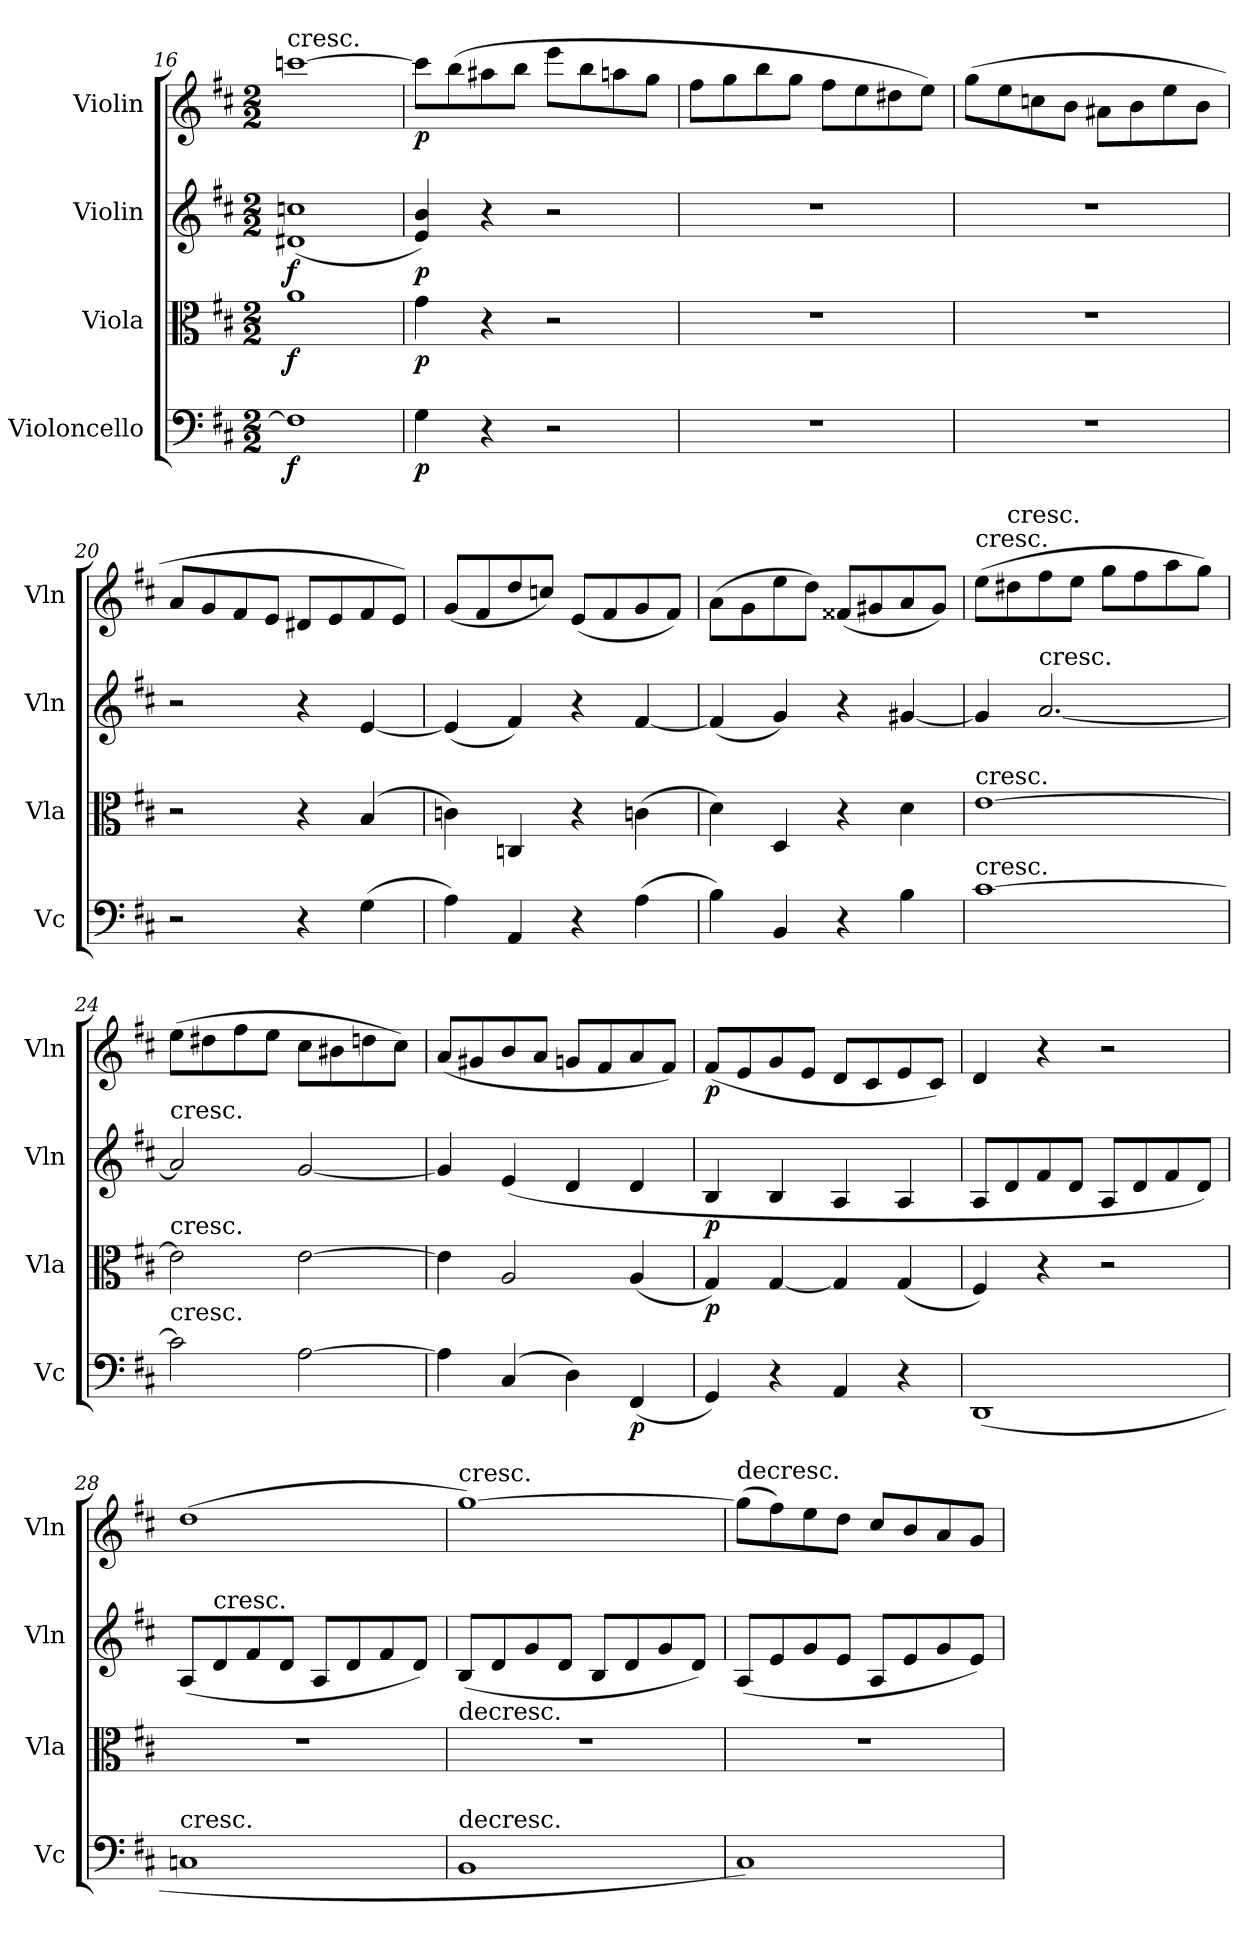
**kern	**dynam	**kern	**dynam	**kern	**dynam	**kern	**dynam
*part4	*part4	*part3	*part3	*part2	*part2	*part1	*part1
*staff4	*staff4	*staff3	*staff3	*staff2	*staff2	*staff1	*staff1
*I"Violoncello	*	*I"Viola	*	*I"Violin	*	*I"Violin	*
*I'Vc	*	*I'Vla	*	*I'Vln	*	*I'Vln	*
*clefF4	*	*clefC3	*	*clefG2	*	*clefG2	*
*k[f#c#]	*	*k[f#c#]	*	*k[f#c#]	*	*k[f#c#]	*
*M2/2	*	*M2/2	*	*M2/2	*	*M2/2	*
=16	=16	=16	=16	=16	=16	=16	=16
!	!	!	!	!	!	!LO:TX:t=cresc.	!
1F#]	f	1a	f	(1d#X 1ccn	f	[1cccn	.
=17	=17	=17	=17	=17	=17	=17	=17
4G\	p	4g\	p	4e/ 4b/)	p	8ccc\L]	p
.	.	.	.	.	.	(8bb\	.
4r	.	4r	.	4r	.	8aa#X\	.
.	.	.	.	.	.	8bb\J	.
2r	.	2r	.	2r	.	8eee\L	.
.	.	.	.	.	.	8bb\	.
.	.	.	.	.	.	8aan\	.
.	.	.	.	.	.	8gg\J	.
=18	=18	=18	=18	=18	=18	=18	=18
1r	.	1r	.	1r	.	8ff#\L	.
.	.	.	.	.	.	8gg\	.
.	.	.	.	.	.	8bb\	.
.	.	.	.	.	.	8gg\J	.
.	.	.	.	.	.	8ff#\L	.
.	.	.	.	.	.	8ee\	.
.	.	.	.	.	.	8dd#X\	.
.	.	.	.	.	.	8ee\J)	.
=19	=19	=19	=19	=19	=19	=19	=19
1r	.	1r	.	1r	.	(8gg\L	.
.	.	.	.	.	.	8ee\	.
.	.	.	.	.	.	8ccn\	.
.	.	.	.	.	.	8b\J	.
.	.	.	.	.	.	8a#X\L	.
.	.	.	.	.	.	8b\	.
.	.	.	.	.	.	8ee\	.
.	.	.	.	.	.	8b\J	.
=20	=20	=20	=20	=20	=20	=20	=20
2r	.	2r	.	2r	.	8a/L	.
.	.	.	.	.	.	8g/	.
.	.	.	.	.	.	8f#/	.
.	.	.	.	.	.	8e/J	.
4r	.	4r	.	4r	.	8d#X/L	.
.	.	.	.	.	.	8e/	.
(4G\	.	(4B/	.	[4e/	.	8f#/	.
.	.	.	.	.	.	8e/J)	.
=21	=21	=21	=21	=21	=21	=21	=21
4A\)	.	4cn\)	.	(4e/]	.	(8g/L	.
.	.	.	.	.	.	8f#/	.
4AA/	.	4Cn/	.	4f#/)	.	8dd/	.
.	.	.	.	.	.	8ccn/J)	.
4r	.	4r	.	4r	.	(8e/L	.
.	.	.	.	.	.	8f#/	.
(4A\	.	(4cn\	.	[4f#/	.	8g/	.
.	.	.	.	.	.	8f#/J)	.
=22	=22	=22	=22	=22	=22	=22	=22
4B\)	.	4d\)	.	(4f#/]	.	(8a\L	.
.	.	.	.	.	.	8g\	.
4BB/	.	4D/	.	4g/)	.	8ee\	.
.	.	.	.	.	.	8dd\J)	.
4r	.	4r	.	4r	.	(8f##X/L	.
.	.	.	.	.	.	8g#X/	.
4B\	.	4d\	.	[4g#X/	.	8a/	.
.	.	.	.	.	.	8g#/J)	.
=23	=23	=23	=23	=23	=23	=23	=23
!	!	!	!	!	!	!LO:TX:t=cresc.	!
!	!	!LO:TX:t=cresc.	!	!	!	!	!
!LO:TX:t=cresc.	!	!	!	!	!	!	!
[1c#	.	[1e	.	4g#/]	.	(8ee\L	.
!	!	!	!	!	!	!LO:TX:t=cresc.	!
.	.	.	.	.	.	8dd#X\	.
!	!	!	!	!LO:TX:t=cresc.	!	!	!
.	.	.	.	[2.a/	.	8ff#\	.
.	.	.	.	.	.	8ee\J	.
.	.	.	.	.	.	8gg\L	.
.	.	.	.	.	.	8ff#\	.
.	.	.	.	.	.	8aa\	.
.	.	.	.	.	.	8gg\J)	.
=24	=24	=24	=24	=24	=24	=24	=24
!	!	!	!	!LO:TX:t=cresc.	!	!	!
!	!	!LO:TX:t=cresc.	!	!	!	!	!
!LO:TX:t=cresc.	!	!	!	!	!	!	!
2c#\]	.	2e\]	.	2a/]	.	(8ee\L	.
.	.	.	.	.	.	8dd#X\	.
.	.	.	.	.	.	8ff#\	.
.	.	.	.	.	.	8ee\J	.
[2A\	.	[2e\	.	[2g/	.	8cc#\L	.
.	.	.	.	.	.	8b#X\	.
.	.	.	.	.	.	8ddn\	.
.	.	.	.	.	.	8cc#\J)	.
=25	=25	=25	=25	=25	=25	=25	=25
4A\]	.	4e\]	.	4g/]	.	(8a/L	.
.	.	.	.	.	.	8g#X/	.
(4C#/	.	2A/	.	(4e/	.	8b/	.
.	.	.	.	.	.	8a/J	.
4D\)	.	.	.	4d/	.	8gn/L	.
.	.	.	.	.	.	8f#/	.
(4FF#/	p	(4A/	.	4d/	.	8a/	.
.	.	.	.	.	.	8f#/J)	.
=26	=26	=26	=26	=26	=26	=26	=26
4GG/)	.	4G/)	p	4B/	p	(8f#/L	p
.	.	.	.	.	.	8e/	.
4r	.	[4G/	.	4B/	.	8g/	.
.	.	.	.	.	.	8e/J	.
4AA/	.	4G/]	.	4A/	.	8d/L	.
.	.	.	.	.	.	8c#/	.
4r	.	(4G/	.	4A/	.	8e/	.
.	.	.	.	.	.	8c#/J)	.
=27	=27	=27	=27	=27	=27	=27	=27
(1DD	.	4F#/)	.	8A/L	.	4d/	.
.	.	.	.	8d/	.	.	.
.	.	4r	.	8f#/	.	4r	.
.	.	.	.	8d/J	.	.	.
.	.	2r	.	8A/L	.	2r	.
.	.	.	.	8d/	.	.	.
.	.	.	.	8f#/	.	.	.
.	.	.	.	8d/J)	.	.	.
=28	=28	=28	=28	=28	=28	=28	=28
!LO:TX:t=cresc.	!	!	!	!	!	!	!
1Cn	.	1r	.	(8A/L	.	(1dd	.
!	!	!	!	!LO:TX:t=cresc.	!	!	!
.	.	.	.	8d/	.	.	.
.	.	.	.	8f#/	.	.	.
.	.	.	.	8d/J	.	.	.
.	.	.	.	8A/L	.	.	.
.	.	.	.	8d/	.	.	.
.	.	.	.	8f#/	.	.	.
.	.	.	.	8d/J)	.	.	.
=29	=29	=29	=29	=29	=29	=29	=29
!	!	!	!	!	!	!LO:TX:t=cresc.	!
!	!	!LO:TX:t=decresc.	!	!	!	!	!
!LO:TX:t=decresc.	!	!	!	!	!	!	!
1BB	.	1r	.	(8B/L	.	[1gg)	.
.	.	.	.	8d/	.	.	.
.	.	.	.	8g/	.	.	.
.	.	.	.	8d/J	.	.	.
.	.	.	.	8B/L	.	.	.
.	.	.	.	8d/	.	.	.
.	.	.	.	8g/	.	.	.
.	.	.	.	8d/J)	.	.	.
=30	=30	=30	=30	=30	=30	=30	=30
!	!	!	!	!	!	!LO:TX:t=decresc.	!
1C#)	.	1r	.	(8A/L	.	(8gg\L]	.
.	.	.	.	8e/	.	8ff#\)	.
.	.	.	.	8g/	.	8ee\	.
.	.	.	.	8e/J	.	8dd\J	.
.	.	.	.	8A/L	.	8cc#/L	.
.	.	.	.	8e/	.	8b/	.
.	.	.	.	8g/	.	8a/	.
.	.	.	.	8e/J)	.	8g/J	.
=	=	=	=	=	=	=	=
*-	*-	*-	*-	*-	*-	*-	*-
